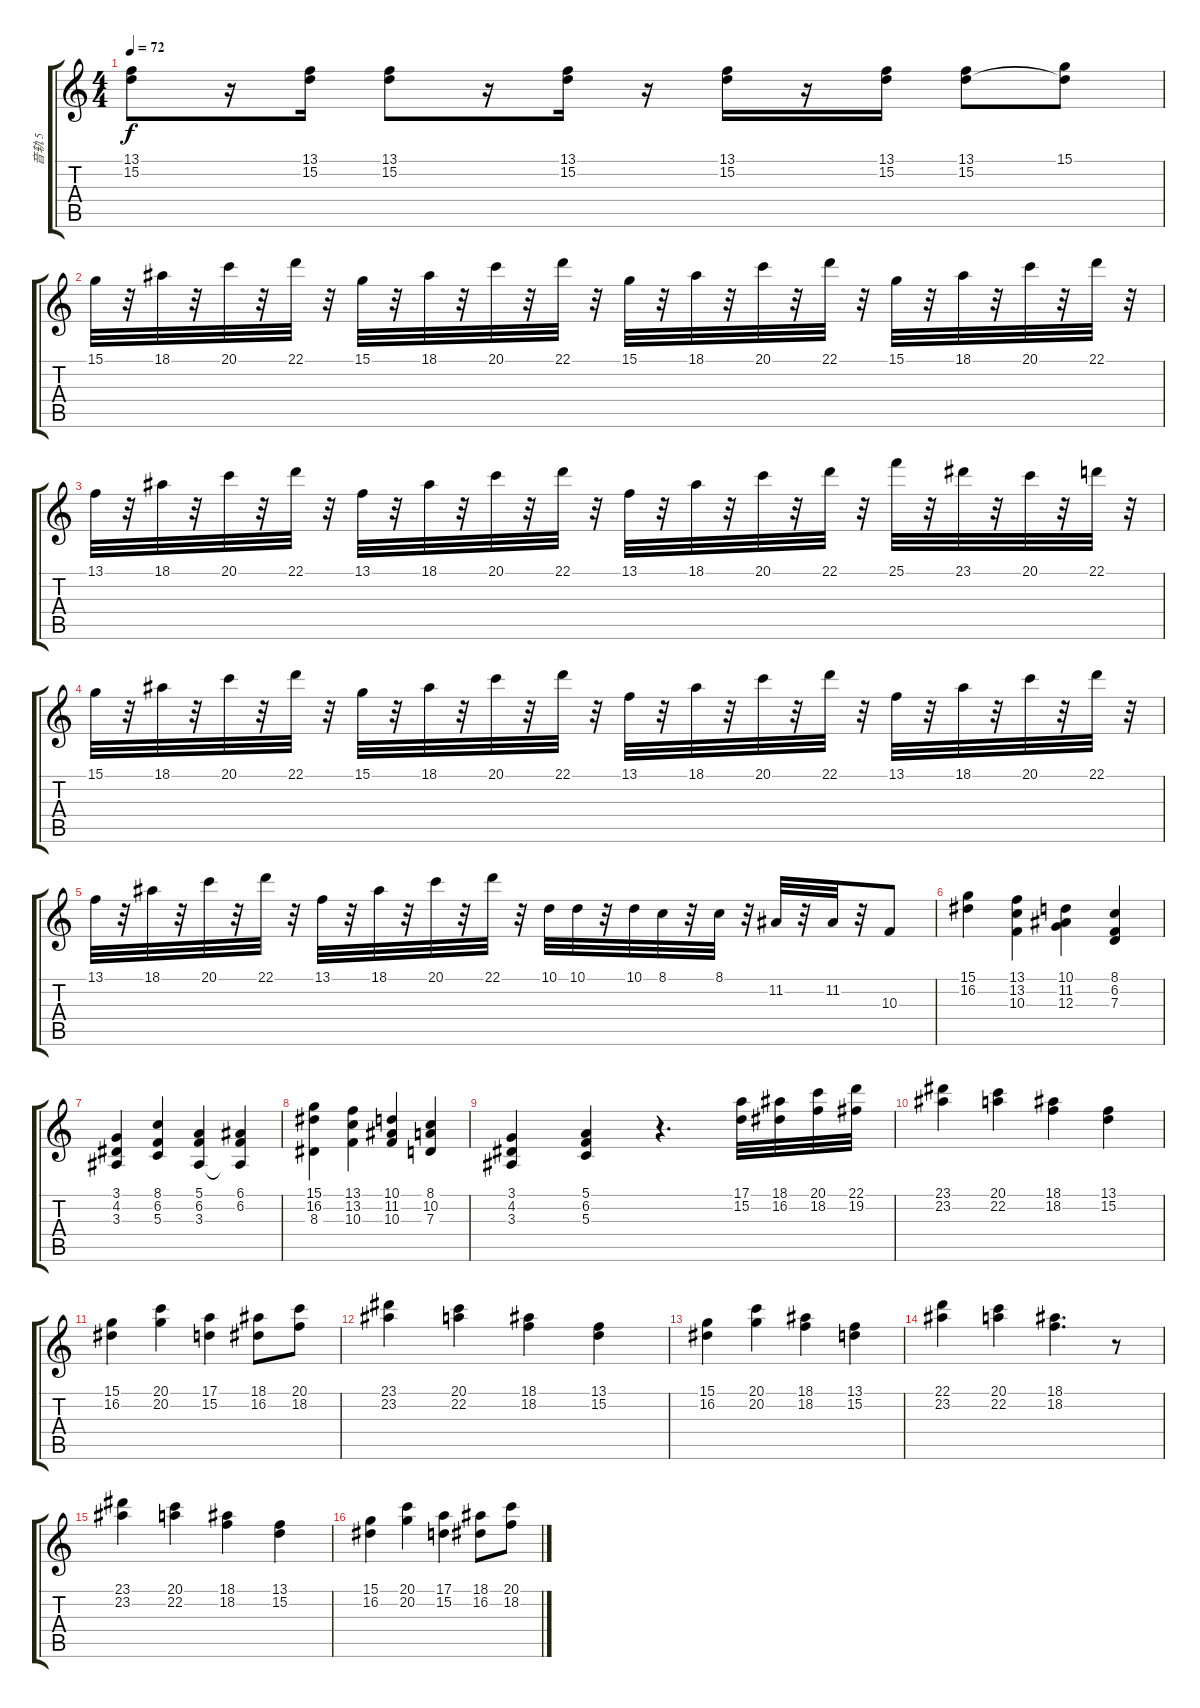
\track ("音轨 5" "音轨 5") {instrument lead2sawtooth}
\staff {score tabs}
\tuning (E4 B3 G3 D3 A2 E2) {hide}
\ts (4 4)
\tempo 72
\clef g2
\ks c
(13.1 15.2).8{dy f} r.16 (13.1 15.2).16 (13.1 15.2).8 r.16 (13.1 15.2).16 r.16 (13.1 15.2).16 r.16 (13.1 15.2).16 (13.1 15.2).8 (15.1 15.2{t}).8 |
15.1.32 r.32 18.1.32 r.32 20.1.32 r.32 22.1.32 r.32 15.1.32 r.32 18.1.32 r.32 20.1.32 r.32 22.1.32 r.32 15.1.32 r.32 18.1.32 r.32 20.1.32 r.32 22.1.32 r.32 15.1.32 r.32 18.1.32 r.32 20.1.32 r.32 22.1.32 r.32 |
13.1.32 r.32 18.1.32 r.32 20.1.32 r.32 22.1.32 r.32 13.1.32 r.32 18.1.32 r.32 20.1.32 r.32 22.1.32 r.32 13.1.32 r.32 18.1.32 r.32 20.1.32 r.32 22.1.32 r.32 25.1.32 r.32 23.1.32 r.32 20.1.32 r.32 22.1.32 r.32 |
15.1.32 r.32 18.1.32 r.32 20.1.32 r.32 22.1.32 r.32 15.1.32 r.32 18.1.32 r.32 20.1.32 r.32 22.1.32 r.32 13.1.32 r.32 18.1.32 r.32 20.1.32 r.32 22.1.32 r.32 13.1.32 r.32 18.1.32 r.32 20.1.32 r.32 22.1.32 r.32 |
13.1.32 r.32 18.1.32 r.32 20.1.32 r.32 22.1.32 r.32 13.1.32 r.32 18.1.32 r.32 20.1.32 r.32 22.1.32 r.32 10.1.32 10.1.32 r.32 10.1.32 8.1.32 r.32 8.1.32 r.32 11.2.32 r.32 11.2.32 r.32 10.3.8 |
(15.1 16.2).4{volume 11 instrument synthstrings1} (13.1 13.2 10.3).4 (10.1 11.2 12.3).4 (8.1 6.2 7.3).4 |
(3.1 4.2 3.3).4 (8.1 6.2 5.3).4 (5.1 6.2 3.3).4 (6.1 6.2 3.3{t}).4 |
(15.1 16.2 8.3).4 (13.1 13.2 10.3).4 (10.1 11.2 10.3).4 (8.1 10.2 7.3).4 |
(3.1 4.2 3.3).4 (5.1 6.2 5.3).4 r.4{d} (17.1 15.2).32{volume 8 instrument stringensemble1} (18.1 16.2).32 (20.1 18.2).32 (22.1 19.2).32 |
(23.1 23.2).4 (20.1 22.2).4 (18.1 18.2).4 (13.1 15.2).4 |
(15.1 16.2).4 (20.1 20.2).4 (17.1 15.2).4 (18.1 16.2).8 (20.1 18.2).8 |
(23.1 23.2).4 (20.1 22.2).4 (18.1 18.2).4 (13.1 15.2).4 |
(15.1 16.2).4 (20.1 20.2).4 (18.1 18.2).4 (13.1 15.2).4 |
(22.1 23.2).4 (20.1 22.2).4 (18.1 18.2).4{d} r.8 |
(23.1 23.2).4 (20.1 22.2).4 (18.1 18.2).4 (13.1 15.2).4 |
(15.1 16.2).4 (20.1 20.2).4 (17.1 15.2).4 (18.1 16.2).8 (20.1 18.2).8
